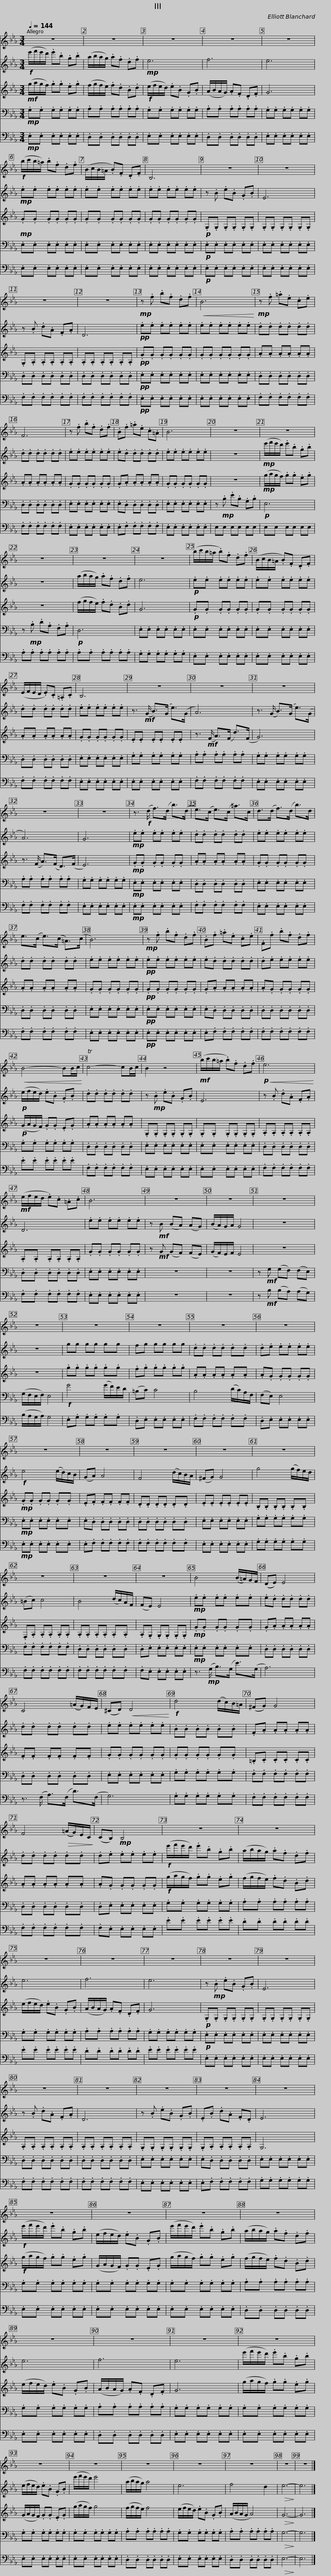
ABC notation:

X:1
%%score 1 2 3 4 5
L:1/8
Q:1/4=144
M:3/4
I:linebreak $
K:Eb
V:1 treble transpose=-7
V:2 treble
V:3 treble
V:4 bass
V:5 bass transpose=-12
V:1
[K:Eb] z6 | z6 | z6 |$ z6 | z6 | %5
!f! (b/c'/b/=a/) .b.f .d.f |$ (B/c/B/=A/ .B).F .D.F | B,6 | z6 |$ z6 | %10
 z6 | z6 |$!mp! z .f .b.f .d.f |!<(! B6!<)! |!mp! z .f .=a.e .c.e |$ %15
 F6 | z .f .b.f .d.f | .B.f .=a.e .c.=A |$ B6 | z6 | %20
 z6 |$ z6 | z6 | z6 |$ (b/c'/b/=a/ .b).f .d.f | %25
 (B/c/B/=A/ .B).F .D.F | (E/F/E/D/ .E).C .=A,.C |$ B,6 | z6 | z6 |$ %30
 z6 | z6 | z6 |$ z3/2!f! (d/ f>)(d b>)(d | e>)(c e>)(c =a>)c | %35
 d>(d f>)(d b>)d |$ e>(c e>)(c =A>)(c | B6) |!mp! z .f .b.f .d.f |$ .B.f .=a.e .c.e | %40
 .F.f .b.f .d.f |!<(! B4- BB/c/!<)! |$ Tc4- cB/c/ | B2 z4 |!mf! (b/c'/b/=a/ .b).f .d.f |$ %45
!p!!<(! e6!<)! |!mf! (e/f/e/d/ .e).c .=A.c | B6 |$ z6 | z6 | %50
 z6 |$ z6 | z6 | z6 |$ z6 | %55
 z6 | z6 |$ z6 | z6 | z6 |$ %60
 z6 | z6 | z6 |$ z6 | B4 ((B/=A/))G/F/ | %65
 ((DE)) E4 |$ C4 ((=A/G/))F/E/ | ((^CD))!<(! D4!<)! |!f! d4 (d/c/)B/=A/ |$ ((^FG)) G4 | %70
 F4!>(! ((=A/G/))E/C/!>)! | ((CB,))!mp! B,4 |$ z6 | z6 | z6 |$ %75
 z6 | z6 | z6 |$ z6 | z6 | %80
 z6 |$ z6 | z6 | z6 |$ z6 | %85
 z6 | z6 |$ z6 | z6 | z6 |$ %90
 z6 | z6 | z6 |$ z6 | z6 | %95
 z6 |$ z6 | z6 | z6 |] %99
V:2
!f! (e'/f'/e'/d'/) .e'.b .g.b | (a/b/a/g/) .a.f .d.f |!mp! e6 |$ f6 | e6 | %5
!mp! .e.e .e.e .e.e |$ .e.e .e.e .e.e | .e.e .e.e .e.e | z .B .e.B .G.B |$ E6 | %10
 z .B .d.A .F.A | D6 |$!pp! .e.e .e.e .e.e | .e.e .e.e .e.e | .d.d .d.d .d.d |$ %15
 .d.d .d.d .d.d | .e.e .e.e .e.e | .e.d .d.d .d.d |$ .e.e .e.e .e.e | z6 | %20
!mp! (e'/f'/e'/d'/) .e'.b .g.b |$ z6 | (a/b/a/g/) .a.f .d.f | e6 |$!p! .e.e .e.e .e.e | %25
 .e.e .e.e .e.e | .d.d .d.d .d.d |$ .e.e .e.e .e.e | z3/2!mf! (G/ B>)(G e>)(G | A6) |$ %30
 z3/2 (G/ B>)(G e>)(G | A6) | G6 |$!mp! .e.e .e.e .e.e | .d.d .d.d .d.d | %35
 .e.e .e.e .e.e |$ .d.d .d.d .d.d | .e.e .e.e .e.e |!pp! .e.e .e.e .e.e |$ .e.d .d.d .d.d | %40
 .d.e .e.e .e.e |!p! (e/f/e/d/) .e.B .G.B |$ .d.d .d.d .d.d | z!mp! .B .e.B .G.B | E6 |$ %45
 z .B .d.A .F.A | D6 | .e.e .e.e .e.e |$ z!mf! B (BA) (AG) | (B/A/)G/A/ G4 | %50
 z6 |$ z6 | gg gg gg | fg gg gg |$ .d.d .d.d .d.d | %55
 .d.e .e.e .e.e |!f! e4 (e/d/)c/B/ |$ (GA) A4 | F4 (d/c/)B/A/ | (^FG) G4 |$ %60
 g4 (g/f/)e/d/ | (=Bc) c4 | B4 (d/c/)A/F/ |$ (FE) E4 |!mp! .e.e .e.e .e.e | %65
 .e.d .d.d .d.d |$ .d.d .d.d .d.d | .e.e .e.e .e.e | .B.B .B.B .B.B |$ .F.A .A.A .A.A | %70
 .d.d .d.d .d.d | .d.e .e.e .e.e |$!f! (e'/f'/e'/d'/) .e'.b .g.b | (a/b/a/g/) .a.f .d.f | e6 |$ %75
 f6 | e6 | z!mp! .B .e.B .G.B |$ E6 | z .B .d.A .F.A | %80
 D6 |$ z .B .e.B .G.B | .E.B .d.A .F.D | E6 |$!f! (e'/f'/e'/d'/) .e'.b .g.b | %85
 (e/f/e/d/) .e.B .G.B | (e'/f'/e'/d'/) .e'.b .g.b |$ (a/b/a/g/) .a.f .d.f | e6 | f6 |$ %90
 e6 | (e'/f'/e'/d'/) .e'.b .g.b | (e/f/e/d/) .e.B .G.B |$ (e'/f'/e'/d'/) e'4 | (a/b/a/g/) a4 | %95
 e6 |$ f4 d2 |!>(! e6-!>)! | e6 |] %99
V:3
!mf! (g/a/g/f/) .g.g .e.g | (f/g/f/e/) .f.d .B.d |!f! (e/f/e/d/) .e.B .G.B |$ (A/B/A/G/) .A.F .D.F | G6 | %5
!mp! .G.G .G.G .G.G |$ .G.G .G.G .G.G | .G.G .G.G .G.G |!p! .G,.G, .G,.G, .G,.G, |$ .G,.G, .G,.G, .G,.G, | %10
 .G,.A, .A,.A, .A,.A, | .A,.A, .A,.A, .A,.A, |$!pp! .G.G .G.G .G.G | .G.G .G.G .G.G | .A.A .A.A .A.A |$ %15
 .A.A .A.A .A.A | .G.G .G.G .G.G | .G.A .A.A .A.A |$ .G.G .G.G .G.G | z6 | %20
!mp! (g/a/g/f/) .g.g .e.g |$ z6 | (f/g/f/e/) .f.d .B.d | G6 |$!p! .G.G .G.G .G.G | %25
 .G.G .G.G .G.G | .A.A .A.A .A.A |$ .G.G .G.G .G.G | .E.E .E.E .E.E | z3/2!mf! (F/ A>)(F d>)(F |$ %30
 G6) | z3/2 (F/ A>)(F D>)(F | E6) |$!mp! .G.G .G.G .G.G | .A.A .A.A .A.A | %35
 .G.G .G.G .G.G |$ .A.A .A.A .A.A | .G.G .G.G .G.G |!pp! .G.G .G.G .G.G |$ .G.A .A.A .A.A | %40
 .A.G .G.G .G.G |!p! (G/A/G/F/) .G.G .E.G |$ .A.A .A.A .A.A | .G,.G, .G,.G, .G,.G, | .G,.G, .G,.G, .G,.G, |$ %45
 .A,.A, .A,.A, .A,.A, | .A,.A, .A,.A, .A,.A, | .G.G .G.G .G.G |$ z!mf! G (GF) (FE) | (G/F/)E/F/ E4 | %50
 z6 |$ z6 | .g.g .g.g .g.g | .f.g .g.g .g.g |$ .A.A .A.A .A.A | %55
 .A.G .G.G .G.G |!mp! .G.G .G.G .G.G |$ .E.F .F.F .F.F | .D.D .D.D .D.D | .E.E .E.E .E.E |$ %60
 .B,.B, .B,.B, .B,.B, | .F,.A, .A,.A, .A,.A, | .A,.A, .A,.A, .A,.A, |$ .A,.G, .G,.G, .G,.G, |!mp! .G.G .G.G .G.G | %65
 .G.A .A.A .A.A |$ .F.F .F.F .F.F | .G.G .G.G .G.G | .G.G .G.G .G.G |$ .=B,.C .C.C .C.C | %70
 .A.A .A.A .A.A | .A.G .G.G .G.G |$!f! (g/a/g/f/) .g.g .e.g | (f/g/f/e/) .f.d .B.d | (e/f/e/d/) .e.B .G.B |$ %75
 (A/B/A/G/) .A.F .D.F | G6 |!p! .G,.G, .G,.G, .G,.G, |$ .G,.G, .G,.G, .G,.G, | .A,.A, .A,.A, .A,.A, | %80
 .A,.A, .A,.A, .A,.A, |$ .G,.G, .G,.G, .G,.G, | .G,.A, .A,.A, .A,.A, | G,6 |$!f! (g/a/g/f/) .g.g .e.g | %85
 (G/A/G/F/) .G.G .E.G | (g/a/g/f/) .g.g .e.g |$ (f/g/f/e/) .f.d .B.d | (e/f/e/d/) .e.B .G.B | (A/B/A/G/) .A.F .D.F |$ %90
 G6 | (g/a/g/f/) .g.g .e.g | (G/A/G/F/) .G.G .E.G |$ (g/a/g/f/) g4 | (f/g/f/e/) f4 | %95
 (e/f/e/d/) .e.B .G.B |$ (A/B/A/G/ A4) |!>(! G6-!>)! | G6 |] %99
V:4
!mp! .G,.G, .G,.G, .G,.G, | .A,.A, .A,.A, .A,.A, | .G,.G, .G,.G, .G,.G, |$ .A,.A, .A,.A, .A,.A, | .G,.G, .G,.G, .G,.G, | %5
 .E,.E, .E,.E, .E,.E, |$ .E,.E, .E,.E, .E,.E, | .E,.E, .E,.E, .E,.E, |!p! .E,.E, .E,.E, .E,.E, |$ .E,.E, .E,.E, .E,.E, | %10
 .D,.D, .D,.D, .D,.D, | .D,.D, .D,.D, .D,.D, |$!pp! .E,.E, .E,.E, .E,.E, | .E,.E, .E,.E, .E,.E, | .D,.D, .D,.D, .D,.D, |$ %15
 .D,.D, .D,.D, .D,.D, | .E,.E, .E,.E, .E,.E, | .E,.D, .D,.D, .D,.D, |$ .E,.E, .E,.E, .E,.E, | z!mp! .B, .E.B, .G,.B, | %20
!p! E,6 |$ z!mp! .B, .D.A, .F,.A, |!p! D,6 | .E,.E, .E,.E, .E,.E, |$ .E,.E, .E,.E, .E,.E, | %25
 .E,.E, .E,.E, .E,.E, | .D,.D, .D,.D, .D,.D, |$ .E,.E, .E,.E, .E,.E, | .G,.G, .G,.G, .G,.G, | .A,.A, .A,.A, .A,.A, |$ %30
 .G,.G, .G,.G, .G,.G, | .A,.A, .A,.A, .A,.A, | .G,.G, .G,.G, .G,.G, |$!mp! .E,.E, .E,.E, .E,.E, | .D,.D, .D,.D, .D,.D, | %35
 .E,.E, .E,.E, .E,.E, |$ .D,.D, .D,.D, .D,.D, | .E,.E, .E,.E, .E,.E, |!pp! .E,.E, .E,.E, .E,.E, |$ .E,.D, .D,.D, .D,.D, | %40
 .D,.D, .D,.D, .D,.D, | .G,.G, .G,.G, .G,.G, |$ .D,.D, .D,.D, .D,.D, | .E,.E, .E,.E, .E,.E, | .E,.E, .E,.E, .E,.E, |$ %45
 .D,.D, .D,.D, .D,.D, | .D,.D, .D,.D, .D,.D, | .E,.E, .E,.E, .E,.E, |$ z6 | z6 | %50
 z!mf! G, (G,F,) (F,E,) |$ (G,/F,/E,/F,/) E,4 |!f! G4 (G/F/)E/D/ | (=B,C) C4 |$ B,4 (D/C/)A,/F,/ | %55
 (F,E,) E,4 |!mp! .E,.E, .E,.E, .E,.E, |$ .E,.D, .D,.D, .D,.D, | .D,.D, .D,.D, .D,.D, | .E,.E, .E,.E, .E,.E, |$ %60
 .G,.G, .G,.G, .G,.G, | .F,.F, .F,.F, .F,.F, | .D,.D, .D,.D, .D,.D, |$ .D,.E, .E,.E, .E,.E, |!mp! .E,.E, .E,.E, .E,.E, | %65
 .D,.D, .D,.D, .D,.D, |$ .D,.D, .D,.D, .D,.D, | .E,.E, .E,.E, .E,.E, | .G,.G, .G,.G, .G,.G, |$ .F,.F, .F,.F, .F,.F, | %70
 .D,.D, .D,.D, .D,.D, | .D,.E, .E,.E, .E,.E, |$ .G,.G, .G,.G, .G,.G, | .A,.A, .A,.A, .A,.A, | .G,.G, .G,.G, .G,.G, |$ %75
 .A,.A, .A,.A, .A,.A, | .G,.G, .G,.G, .G,.G, |!p! .E,.E, .E,.E, .E,.E, |$ .E,.E, .E,.E, .E,.E, | .D,.D, .D,.D, .D,.D, | %80
 .D,.D, .D,.D, .D,.D, |$ .E,.E, .E,.E, .E,.E, | .E,.D, .D,.D, .D,.D, | .E,.E, .E,.E, .E,.E, |$ .G,.G, .G,.G, .G,.G, | %85
 .G,.G, .G,.G, .G,.G, | .G,.G, .G,.G, .G,.G, |$ .A,.A, .A,.A, .A,.A, | .G,.G, .G,.G, .G,.G, | .A,.A, .A,.A, .A,.A, |$ %90
 .G,.G, .G,.G, .G,.G, | .G,.G, .G,.G, .G,.G, | .G,.G, .G,.G, .G,.G, |$ .G,.G, .G,.G, .G,.G, | .A,.A, .A,.A, .A,.A, | %95
 .G,.G, .G,.G, .G,.G, |$ .A,.A, .A,.A, .A,.A, |!>(! G,6-!>)! | G,6 |] %99
V:5
!mp! .E,.E, .E,.E, .E,.E, | .D,.D, .D,.D, .D,.D, | .E,.E, .E,.E, .E,.E, |$ .D,.D, .D,.D, .D,.D, | .E,.E, .E,.E, .E,.E, | %5
 .E,.E, .E,.E, .E,.E, |$ .E,.E, .E,.E, .E,.E, | .E,.E, .E,.E, .E,.E, |!p! .E,.E, .E,.E, .E,.E, |$ .E,.E, .E,.E, .E,.E, | %10
 .F,.F, .F,.F, .F,.F, | .F,.F, .F,.F, .F,.F, |$!pp! .E,.E, .E,.E, .E,.E, | .E,.E, .E,.E, .E,.E, | .F,.F, .F,.F, .F,.F, |$ %15
 .F,.F, .F,.F, .F,.F, | .E,.E, .E,.E, .E,.E, | .E,.F, .F,.F, .F,.F, |$ .E,.E, .E,.E, .E,.E, | E,E, E,E, E,E, | %20
 E,E, E,E, E,E, |$ .A,.A, .A,.A, .A,.A, | .A,.A, .A,.A, .A,.A, | .G,.G, .G,.G, .G,.G, |$ .E,.E, .E,.E, .E,.E, | %25
 .E,.E, .E,.E, .E,.E, | .F,.F, .F,.F, .F,.F, |$ .E,.E, .E,.E, .E,.E, | .E,.E, .E,.E, .E,.E, | .F,.F, .F,.F, .F,.F, |$ %30
 .E,.E, .E,.E, .E,.E, | .F,.F, .F,.F, .F,.F, | .E,.E, .E,.E, .E,.E, |$!mp! .E,.E, .E,.E, .E,.E, | .F,.F, .F,.F, .F,.F, | %35
 .E,.E, .E,.E, .E,.E, |$ .F,.F, .F,.F, .F,.F, | .E,.E, .E,.E, .E,.E, |!pp! .E,.E, .E,.E, .E,.E, |$ .E,.F, .F,.F, .F,.F, | %40
 .F,.F, .F,.F, .F,.F, | .E.E .E.E .E.E |$ .F,.F, .F,.F, .F,.F, | .E,.E, .E,.E, .E,.E, | .E,.E, .E,.E, .E,.E, |$ %45
 .F,.F, .F,.F, .F,.F, | .F,.F, .F,.F, .F,.F, | .E,.E, .E,.E, .E,.E, |$ z6 | z6 | %50
 z!mf! B, (B,A,) (A,G,) |$ (B,/A,/G,/A,/) G,4 | .E,.G, .G,.G, .G,.G, | .D,.E, .E,.E, .E,.E, |$ .F,.F, .F,.F, .F,.F, | %55
 .D,.E, .E,.E, .E,.E, |!mp! .E,.E, .E,.E, .E,.E, |$ .E,.F, .F,.F, .F,.F, | .F,.F, .F,.F, .F,.F, | .E,.E, .E,.E, .E,.E, |$ %60
 .G,.G, .G,.G, .G,.G, | .F,.F, .F,.F, .F,.F, | .F,.F, .F,.F, .F,.F, |$ .F,.E, .E,.E, .E,.E, | z3/2!mp! (G,/ B,>)(G, E>)(G, | %65
 A,6) |$ z3/2 (F,/ A,>)(F, D>)(F, | G,6) | .G,.G, .G,.G, .G,.G, |$ .F,.F, .F,.F, .F,.F, | %70
 .F,.F, .F,.F, .F,.F, | .F,.E, .E,.E, .E,.E, |$ .E.E .E.E .E.E | .D.D .D.D .D.D | .E.E .E.E .E.E |$ %75
 .D.D .D.D .D.D | .E.E .E.E .E.E | .E,.E, .E,.E, .E,.E, |$ .E,.E, .E,.E, .E,.E, | .F,.F, .F,.F, .F,.F, | %80
 .F,.F, .F,.F, .F,.F, |$ .E,.E, .E,.E, .E,.E, | .E,.F, .F,.F, .F,.F, | .G,.G, .G,.G, .G,.G, |$ .E,.E, .E,.E, .E,.E, | %85
 .E,.E, .E,.E, .E,.E, | .E,.E, .E,.E, .E,.E, |$ .D,.D, .D,.D, .D,.D, | .E,.E, .E,.E, .E,.E, | .D,.D, .D,.D, .D,.D, |$ %90
 .E,.E, .E,.E, .E,.E, | .E,.E, .E,.E, .E,.E, | .E,.E, .E,.E, .E,.E, |$ .E,.E, .E,.E, .E,.E, | .D,.D, .D,.D, .D,.D, | %95
 .E,.E, .E,.E, .E,.E, |$ .D,.D, .D,.D, .D,.D, |!>(! E,6-!>)! | E,6 |] %99
